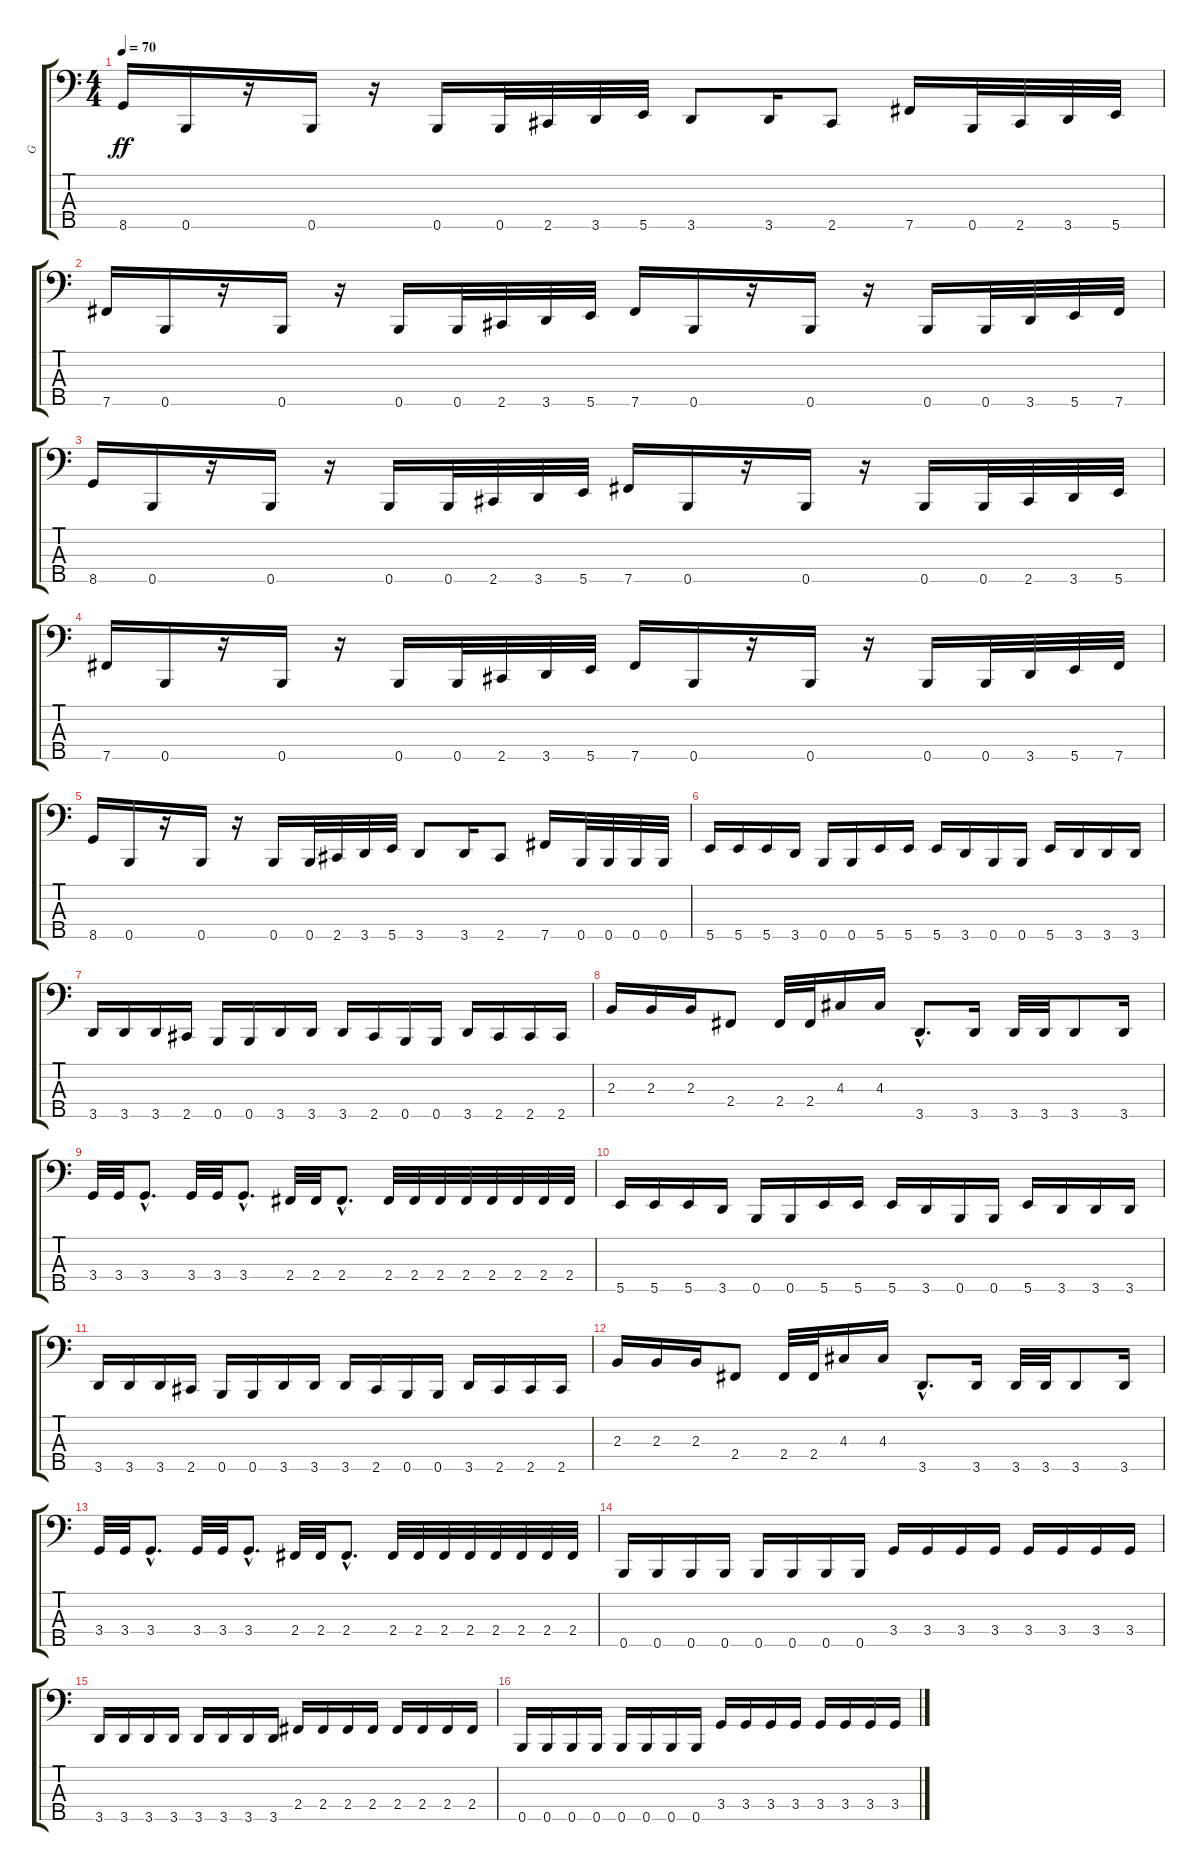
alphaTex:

\track ("G" "G") {instrument electricbassfinger}
\staff {score tabs}
\tuning (G2 D2 A1 E1 B0) {hide}
\ts (4 4)
\tempo 70
\clef f4
\ks c
8.5.16{dy ff} 0.5.16 r.16 0.5.16 r.16 0.5.16 0.5.32 2.5.32 3.5.32 5.5.32 3.5.8 3.5.16 2.5.8 7.5.16 0.5.32 2.5.32 3.5.32 5.5.32 |
7.5.16 0.5.16 r.16 0.5.16 r.16 0.5.16 0.5.32 2.5.32 3.5.32 5.5.32 7.5.16 0.5.16 r.16 0.5.16 r.16 0.5.16 0.5.32 3.5.32 5.5.32 7.5.32 |
8.5.16 0.5.16 r.16 0.5.16 r.16 0.5.16 0.5.32 2.5.32 3.5.32 5.5.32 7.5.16 0.5.16 r.16 0.5.16 r.16 0.5.16 0.5.32 2.5.32 3.5.32 5.5.32 |
7.5.16 0.5.16 r.16 0.5.16 r.16 0.5.16 0.5.32 2.5.32 3.5.32 5.5.32 7.5.16 0.5.16 r.16 0.5.16 r.16 0.5.16 0.5.32 3.5.32 5.5.32 7.5.32 |
8.5.16 0.5.16 r.16 0.5.16 r.16 0.5.16 0.5.32 2.5.32 3.5.32 5.5.32 3.5.8 3.5.16 2.5.8 7.5.16 0.5.32 0.5.32 0.5.32 0.5.32 |
\section ("" " ")
5.5.16 5.5.16 5.5.16 3.5.16 0.5.16 0.5.16 5.5.16 5.5.16 5.5.16 3.5.16 0.5.16 0.5.16 5.5.16 3.5.16 3.5.16 3.5.16 |
3.5.16 3.5.16 3.5.16 2.5.16 0.5.16 0.5.16 3.5.16 3.5.16 3.5.16 2.5.16 0.5.16 0.5.16 3.5.16 2.5.16 2.5.16 2.5.16 |
2.3.16 2.3.16 2.3.16 2.4.8 2.4.32 2.4.32 4.3.16 4.3.16 3.5{hac}.8{d} 3.5.16 3.5.32 3.5.32 3.5.8 3.5.16 |
3.4.32 3.4.32 3.4{hac}.8{d} 3.4.32 3.4.32 3.4{hac}.8{d} 2.4.32 2.4.32 2.4{hac}.8{d} 2.4.32 2.4.32 2.4.32 2.4.32 2.4.32 2.4.32 2.4.32 2.4.32 |
5.5.16 5.5.16 5.5.16 3.5.16 0.5.16 0.5.16 5.5.16 5.5.16 5.5.16 3.5.16 0.5.16 0.5.16 5.5.16 3.5.16 3.5.16 3.5.16 |
3.5.16 3.5.16 3.5.16 2.5.16 0.5.16 0.5.16 3.5.16 3.5.16 3.5.16 2.5.16 0.5.16 0.5.16 3.5.16 2.5.16 2.5.16 2.5.16 |
2.3.16 2.3.16 2.3.16 2.4.8 2.4.32 2.4.32 4.3.16 4.3.16 3.5{hac}.8{d} 3.5.16 3.5.32 3.5.32 3.5.8 3.5.16 |
3.4.32 3.4.32 3.4{hac}.8{d} 3.4.32 3.4.32 3.4{hac}.8{d} 2.4.32 2.4.32 2.4{hac}.8{d} 2.4.32 2.4.32 2.4.32 2.4.32 2.4.32 2.4.32 2.4.32 2.4.32 |
\section ("" " ")
0.5.16 0.5.16 0.5.16 0.5.16 0.5.16 0.5.16 0.5.16 0.5.16 3.4.16 3.4.16 3.4.16 3.4.16 3.4.16 3.4.16 3.4.16 3.4.16 |
3.5.16 3.5.16 3.5.16 3.5.16 3.5.16 3.5.16 3.5.16 3.5.16 2.4.16 2.4.16 2.4.16 2.4.16 2.4.16 2.4.16 2.4.16 2.4.16 |
0.5.16 0.5.16 0.5.16 0.5.16 0.5.16 0.5.16 0.5.16 0.5.16 3.4.16 3.4.16 3.4.16 3.4.16 3.4.16 3.4.16 3.4.16 3.4.16
